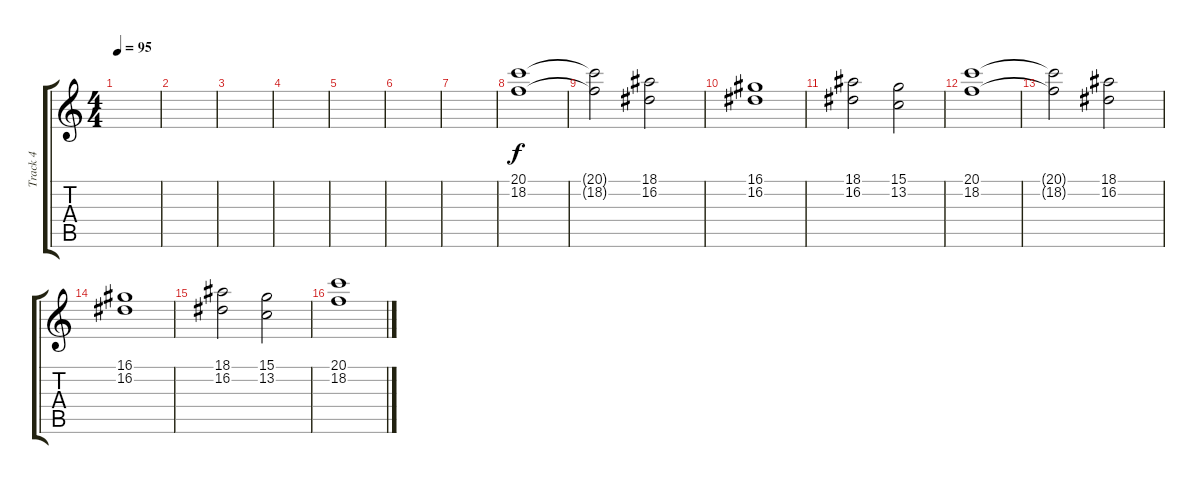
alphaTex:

\track ("Track 4" "Track 4") {instrument stringensemble1}
\staff {score tabs}
\tuning (E4 B3 G3 D3 A2 E2) {hide}
\ts (4 4)
\tempo 95
\clef g2
\ks c
|
|
|
|
|
|
|
(20.1 18.2).1 |
(20.1{t} 18.2{t}).2 (18.1 16.2).2 |
(16.1 16.2).1 |
(18.1 16.2).2 (15.1 13.2).2 |
(20.1 18.2).1 |
(20.1{t} 18.2{t}).2 (18.1 16.2).2 |
(16.1 16.2).1 |
(18.1 16.2).2 (15.1 13.2).2 |
(20.1 18.2).1
